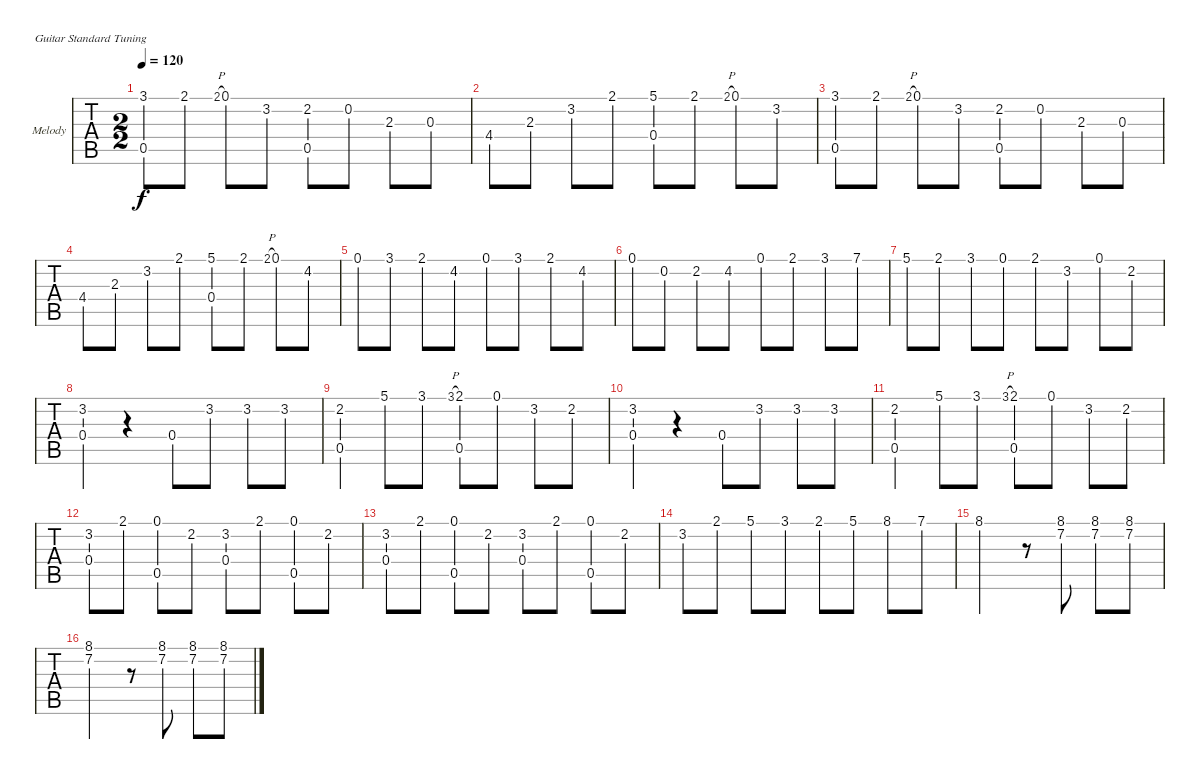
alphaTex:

\bracketExtendMode groupsimilarinstruments
\firstSystemTrackNameOrientation horizontal
\otherSystemsTrackNameOrientation horizontal
\track ("Melody" "Melody") {instrument acousticguitarsteel}
\staff {tabs}
\tuning (E4 B3 G3 D3 A2 E2)
\ts (2 2)
\tempo 120
\clef g2
\ks c
(3.1 0.5).8{dy f} 2.1.8 2.1{h}.8{gr} 0.1.8 3.2.8 (2.2 0.5).8 0.2.8 2.3.8 0.3.8 |
4.4.8 2.3.8 3.2.8 2.1.8 (5.1 0.4).8 2.1.8 2.1{h}.8{gr} 0.1.8 3.2.8 |
(3.1 0.5).8 2.1.8 2.1{h}.8{gr} 0.1.8 3.2.8 (2.2 0.5).8 0.2.8 2.3.8 0.3.8 |
4.4.8 2.3.8 3.2.8 2.1.8 (5.1 0.4).8 2.1.8 2.1{h}.8{gr} 0.1.8 4.2.8 |
0.1.8 3.1.8 2.1.8 4.2.8 0.1.8 3.1.8 2.1.8 4.2.8 |
0.1.8 0.2.8 2.2.8 4.2.8 0.1.8 2.1.8 3.1.8 7.1.8 |
5.1.8 2.1.8 3.1.8 0.1.8 2.1.8 3.2.8 0.1.8 2.2.8 |
(3.2 0.4).4 r.4 0.4.8 3.2.8 3.2.8 3.2.8 |
(2.2 0.5).4 5.1.8 3.1.8 3.1{h}.8{gr} (2.1 0.5).8 0.1.8 3.2.8 2.2.8 |
(3.2 0.4).4 r.4 0.4.8 3.2.8 3.2.8 3.2.8 |
(2.2 0.5).4 5.1.8 3.1.8 3.1{h}.8{gr} (2.1 0.5).8 0.1.8 3.2.8 2.2.8 |
(3.2 0.4).8 2.1.8 (0.1 0.5).8 2.2.8 (3.2 0.4).8 2.1.8 (0.1 0.5).8 2.2.8 |
(3.2 0.4).8 2.1.8 (0.1 0.5).8 2.2.8 (3.2 0.4).8 2.1.8 (0.1 0.5).8 2.2.8 |
3.2.8 2.1.8 5.1.8 3.1.8 2.1.8 5.1.8 8.1.8 7.1.8 |
8.1.2 r.8 (8.1 7.2).8 (8.1 7.2).8 (8.1 7.2).8 |
(8.1 7.2).2 r.8 (8.1 7.2).8 (8.1 7.2).8 (8.1 7.2).8
